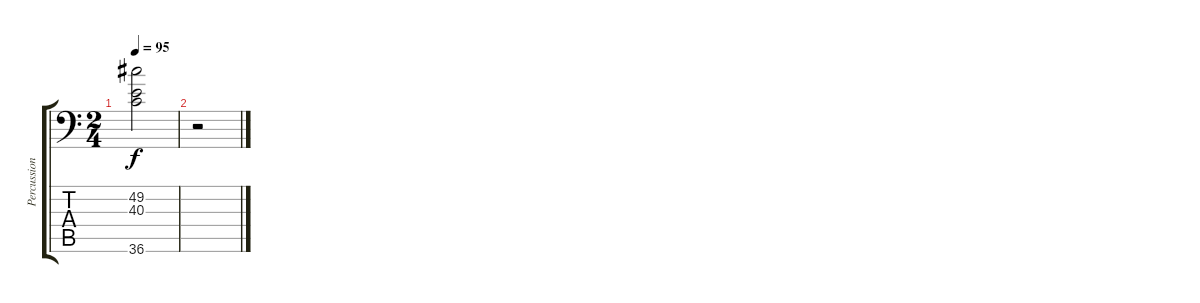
\track ("Percussion" "Percussion") {instrument acousticgrandpiano}
\staff {score tabs}
\tuning (C-1 C-1 C-1 C-1 C-1 C-1) {hide}
\ts (2 4)
\tempo 95
\clef f4
\ks c
(49.2 40.3 36.6).2{dy f} |
r.2
